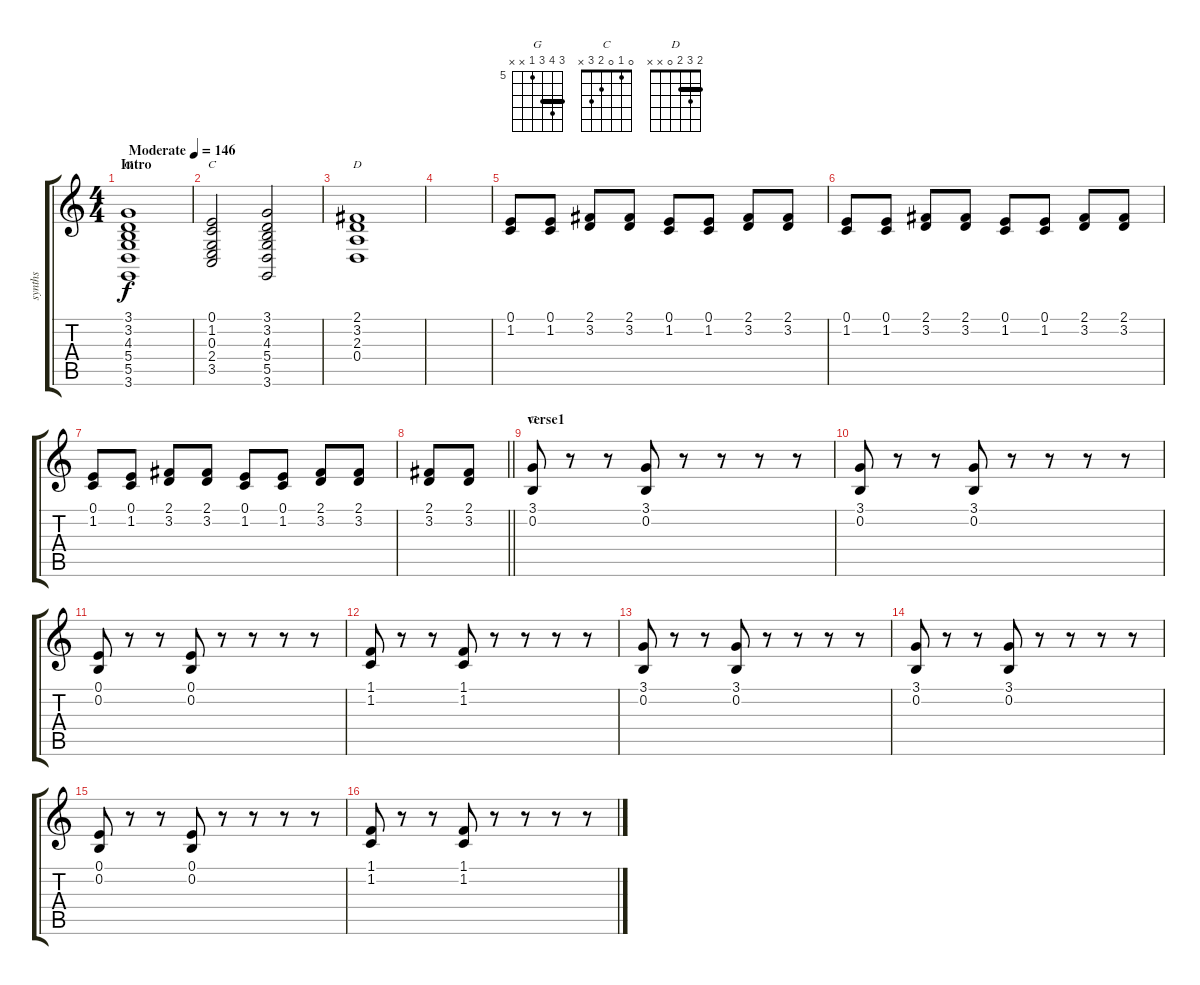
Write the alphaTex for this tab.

\track ("synths" "synths") {instrument pad3polysynth}
\staff {score tabs}
\tuning (E4 B3 G3 D3 A2 E2) {hide}
\chord ("G" 3 3 4 5 5 3) {barre 3}
\chord ("C" 0 1 0 2 3 x)
\chord ("D" 2 3 2 0 x x) {barre 2}
\chord ("G" 7 8 7 5 x x) {firstfret 5 barre 7}
\ts (4 4)
\section ("" "Intro")
\tempo (146 "Moderate")
\clef g2
\ks c
(3.1 3.2 4.3 5.4 5.5 3.6).1{ch "G" dy f instrument pad3polysynth} |
(0.1 1.2 0.3 2.4 3.5).2{ch "C"} (3.1 3.2 4.3 5.4 5.5 3.6).2 |
(2.1 3.2 2.3 0.4).1{ch "D"} |
|
(0.1 1.2).8 (0.1 1.2).8 (2.1 3.2).8 (2.1 3.2).8 (0.1 1.2).8 (0.1 1.2).8 (2.1 3.2).8 (2.1 3.2).8 |
(0.1 1.2).8 (0.1 1.2).8 (2.1 3.2).8 (2.1 3.2).8 (0.1 1.2).8 (0.1 1.2).8 (2.1 3.2).8 (2.1 3.2).8 |
(0.1 1.2).8 (0.1 1.2).8 (2.1 3.2).8 (2.1 3.2).8 (0.1 1.2).8 (0.1 1.2).8 (2.1 3.2).8 (2.1 3.2).8 |
\barLineRight lightlight
(2.1 3.2).8 (2.1 3.2).8 |
\section ("" "verse1")
(3.1 0.2).8{ch "G"} r.8 r.8 (3.1 0.2).8 r.8 r.8 r.8 r.8 |
(3.1 0.2).8 r.8 r.8 (3.1 0.2).8 r.8 r.8 r.8 r.8 |
(0.1 0.2).8 r.8 r.8 (0.1 0.2).8 r.8 r.8 r.8 r.8 |
(1.1 1.2).8 r.8 r.8 (1.1 1.2).8 r.8 r.8 r.8 r.8 |
(3.1 0.2).8 r.8 r.8 (3.1 0.2).8 r.8 r.8 r.8 r.8 |
(3.1 0.2).8 r.8 r.8 (3.1 0.2).8 r.8 r.8 r.8 r.8 |
(0.1 0.2).8 r.8 r.8 (0.1 0.2).8 r.8 r.8 r.8 r.8 |
(1.1 1.2).8 r.8 r.8 (1.1 1.2).8 r.8 r.8 r.8 r.8
